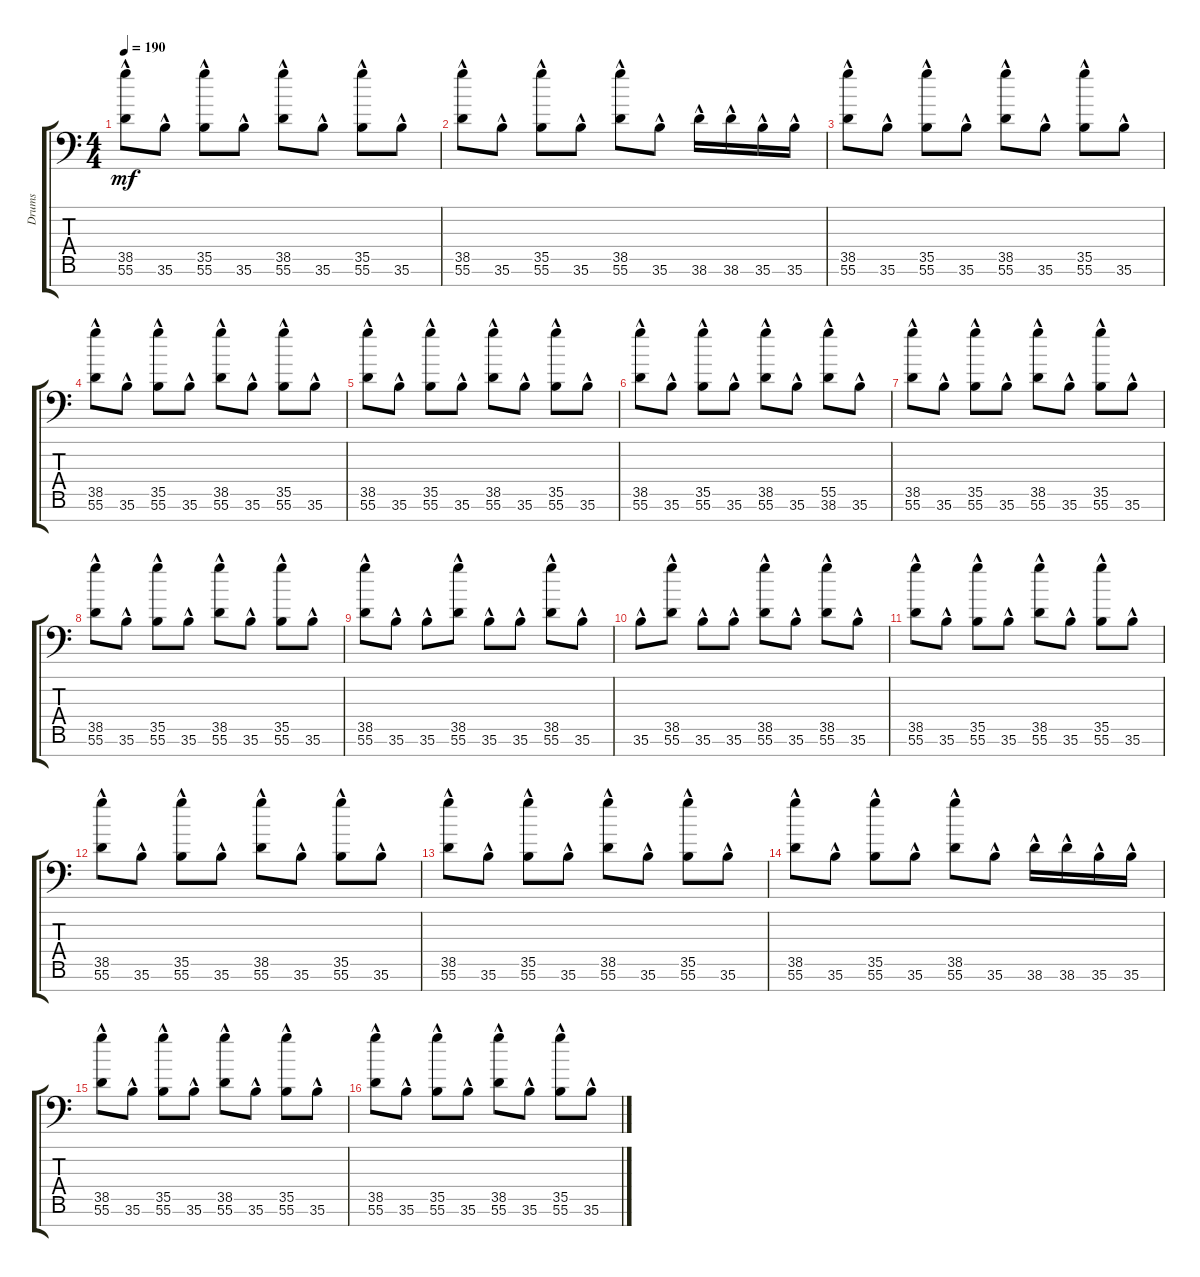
\track ("Drums" "Drums") {instrument acousticgrandpiano}
\staff {score tabs}
\tuning (C-1 C-1 C-1 C-1 C-1 C-1 C-1) {hide}
\ts (4 4)
\tempo 190
\clef f4
\ks c
(38.5{hac} 55.6{hac}).8{dy mf} 35.6{hac}.8 (35.5{hac} 55.6{hac}).8 35.6{hac}.8 (38.5{hac} 55.6{hac}).8 35.6{hac}.8 (35.5{hac} 55.6{hac}).8 35.6{hac}.8 |
(38.5{hac} 55.6{hac}).8 35.6{hac}.8 (35.5{hac} 55.6{hac}).8 35.6{hac}.8 (38.5{hac} 55.6{hac}).8 35.6{hac}.8 38.6{hac}.16 38.6{hac}.16 35.6{hac}.16 35.6{hac}.16 |
(38.5{hac} 55.6{hac}).8 35.6{hac}.8 (35.5{hac} 55.6{hac}).8 35.6{hac}.8 (38.5{hac} 55.6{hac}).8 35.6{hac}.8 (35.5{hac} 55.6{hac}).8 35.6{hac}.8 |
(38.5{hac} 55.6{hac}).8 35.6{hac}.8 (35.5{hac} 55.6{hac}).8 35.6{hac}.8 (38.5{hac} 55.6{hac}).8 35.6{hac}.8 (35.5{hac} 55.6{hac}).8 35.6{hac}.8 |
(38.5{hac} 55.6{hac}).8 35.6{hac}.8 (35.5{hac} 55.6{hac}).8 35.6{hac}.8 (38.5{hac} 55.6{hac}).8 35.6{hac}.8 (35.5{hac} 55.6{hac}).8 35.6{hac}.8 |
(38.5{hac} 55.6{hac}).8 35.6{hac}.8 (35.5{hac} 55.6{hac}).8 35.6{hac}.8 (38.5{hac} 55.6{hac}).8 35.6{hac}.8 (55.5{hac} 38.6{hac}).8 35.6{hac}.8 |
(38.5{hac} 55.6{hac}).8 35.6{hac}.8 (35.5{hac} 55.6{hac}).8 35.6{hac}.8 (38.5{hac} 55.6{hac}).8 35.6{hac}.8 (35.5{hac} 55.6{hac}).8 35.6{hac}.8 |
(38.5{hac} 55.6{hac}).8 35.6{hac}.8 (35.5{hac} 55.6{hac}).8 35.6{hac}.8 (38.5{hac} 55.6{hac}).8 35.6{hac}.8 (35.5{hac} 55.6{hac}).8 35.6{hac}.8 |
(38.5{hac} 55.6{hac}).8 35.6{hac}.8 35.6{hac}.8 (38.5{hac} 55.6{hac}).8 35.6{hac}.8 35.6{hac}.8 (38.5{hac} 55.6{hac}).8 35.6{hac}.8 |
35.6{hac}.8 (38.5{hac} 55.6{hac}).8 35.6{hac}.8 35.6{hac}.8 (38.5{hac} 55.6{hac}).8 35.6{hac}.8 (38.5{hac} 55.6{hac}).8 35.6{hac}.8 |
(38.5{hac} 55.6{hac}).8 35.6{hac}.8 (35.5{hac} 55.6{hac}).8 35.6{hac}.8 (38.5{hac} 55.6{hac}).8 35.6{hac}.8 (35.5{hac} 55.6{hac}).8 35.6{hac}.8 |
(38.5{hac} 55.6{hac}).8 35.6{hac}.8 (35.5{hac} 55.6{hac}).8 35.6{hac}.8 (38.5{hac} 55.6{hac}).8 35.6{hac}.8 (35.5{hac} 55.6{hac}).8 35.6{hac}.8 |
(38.5{hac} 55.6{hac}).8 35.6{hac}.8 (35.5{hac} 55.6{hac}).8 35.6{hac}.8 (38.5{hac} 55.6{hac}).8 35.6{hac}.8 (35.5{hac} 55.6{hac}).8 35.6{hac}.8 |
(38.5{hac} 55.6{hac}).8 35.6{hac}.8 (35.5{hac} 55.6{hac}).8 35.6{hac}.8 (38.5{hac} 55.6{hac}).8 35.6{hac}.8 38.6{hac}.16 38.6{hac}.16 35.6{hac}.16 35.6{hac}.16 |
(38.5{hac} 55.6{hac}).8 35.6{hac}.8 (35.5{hac} 55.6{hac}).8 35.6{hac}.8 (38.5{hac} 55.6{hac}).8 35.6{hac}.8 (35.5{hac} 55.6{hac}).8 35.6{hac}.8 |
(38.5{hac} 55.6{hac}).8 35.6{hac}.8 (35.5{hac} 55.6{hac}).8 35.6{hac}.8 (38.5{hac} 55.6{hac}).8 35.6{hac}.8 (35.5{hac} 55.6{hac}).8 35.6{hac}.8
